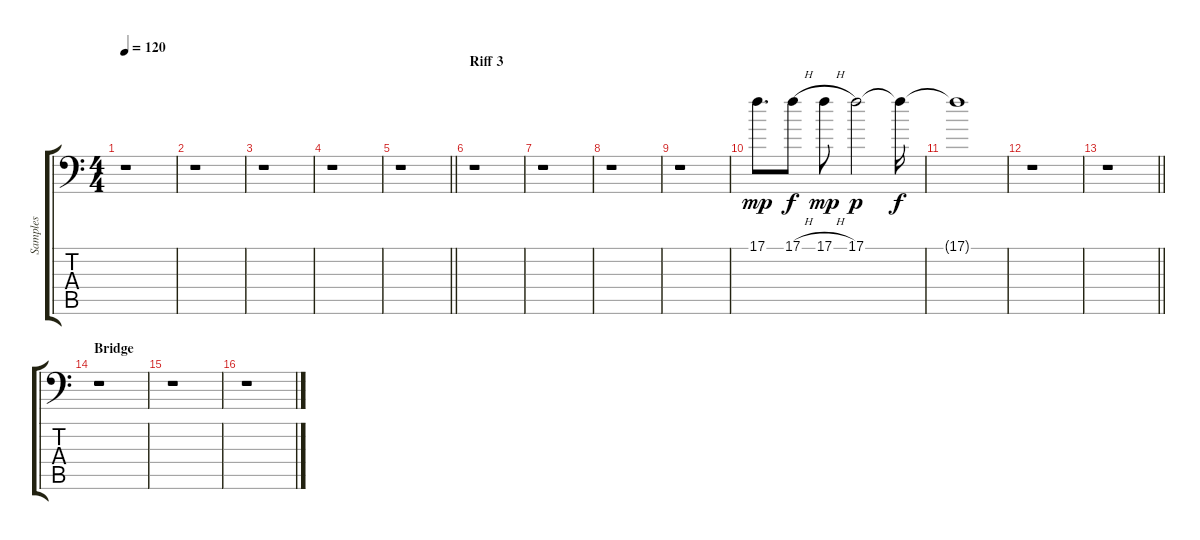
\track ("Samples" "Samples") {instrument trumpet}
\staff {score tabs}
\tuning (C4 G3 Eb3 Bb2 F2 Bb1) {hide}
\ts (4 4)
\tempo 120
\clef f4
\ks c
r.1{dy f} |
r.1 |
r.1 |
r.1 |
\barLineRight lightlight
r.1 |
\section ("" "Riff 3")
r.1 |
r.1 |
r.1 |
r.1 |
17.1.8{d dy mp volume 13} 17.1{h}.8{dy f volume 13} 17.1{h}.8{dy mp volume 13} 17.1.2{dy p volume 13} 17.1{t}.16{dy f volume 13} |
17.1{t}.1{volume 13} |
r.1{volume 16 balance 8} |
\barLineRight lightlight
r.1 |
\section ("" "Bridge")
r.1 |
r.1 |
r.1
